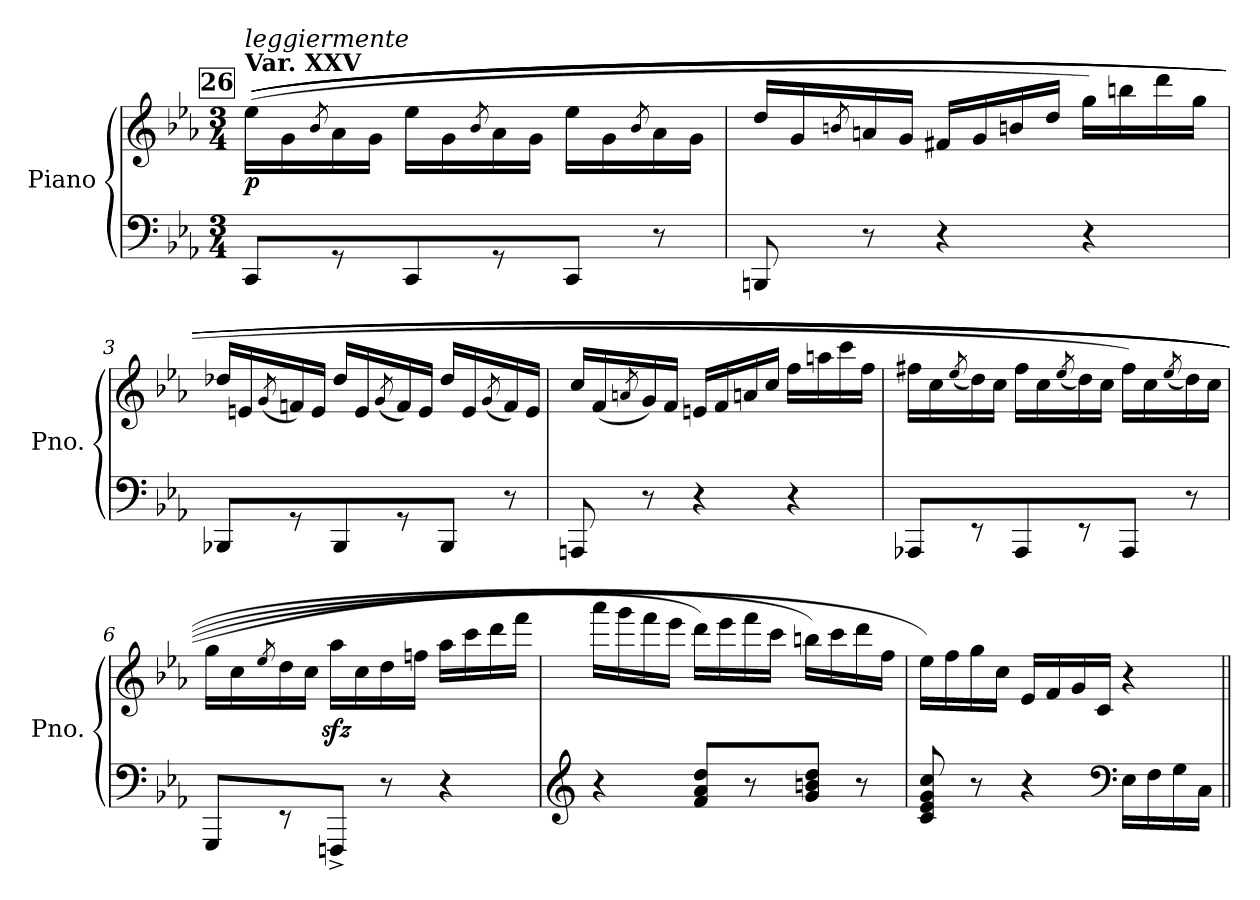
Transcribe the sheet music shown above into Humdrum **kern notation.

**kern	**kern	**dynam
*part1	*part1	*part1
*staff2	*staff1	*staff1/2
*I"Piano	*	*
*I'Pno.	*	*
*clefF4	*clefG2	*
*k[b-e-a-]	*k[b-e-a-]	*
*M3/4	*M3/4	*
!!LO:REH:place=s1:a:B:fs=14:t=26
=1	=1	=1
!	!LO:TX:a:B:t=Var. XXV	!
!	!LO:TX:a:i:t=leggiermente	!
!	!	!LO:DY:b
8CC/L	(>(>(>(>(>(>16ee-\LL	p
.	16g\	.
.	8qb-/	.
8rGG	16a-\	.
.	16g\JJ	.
8CC/	16ee-\LL	.
.	16g\	.
.	8qb-/	.
8rGG	16a-\	.
.	16g\JJ	.
8CC/J	16ee-\LL	.
.	16g\	.
.	8qb-/	.
8r	16a-\	.
.	16g\JJ	.
=2	=2	=2
8BBBn/	16dd/LL	.
.	16g/	.
.	8qbn/	.
8r	16an/	.
.	16g/JJ	.
4r	16f#X/LL	.
.	16g/	.
.	16b/	.
.	16dd/JJ	.
4r	16gg\LL)	.
.	16bbn\	.
.	16ddd\	.
.	16gg\JJ	.
!!LO:LB:g=z
=3	=3	=3
8BBB-X/L	16dd-X/LL	.
.	16en/	.
.	(<8qg/	.
8rGG	16fn/)	.
.	16e/JJ	.
8BBB-/	16dd-/LL	.
.	16e/	.
.	(<8qg/	.
8rGG	16f/)	.
.	16e/JJ	.
8BBB-/J	16dd-/LL	.
.	16e/	.
.	(<8qg/	.
8r	16f/)	.
.	16e/JJ	.
=4	=4	=4
8AAAn/	16cc/LL	.
.	(<16f/	.
.	8qan/	.
8r	16g/)	.
.	16f/JJ	.
4r	16en/LL	.
.	16f/	.
.	16a/	.
.	16cc/JJ	.
4r	16ff\LL	.
.	16aan\	.
.	16ccc\	.
.	16ff\JJ	.
!!LO:LB:g=z
=5	=5	=5
8AAA-X/L	16ff#X\LL	.
.	16cc\	.
.	(<8qee-/	.
8rEE	16dd\)	.
.	16cc\JJ	.
8AAA-/	16ff#\LL	.
.	16cc\	.
.	(<8qee-/	.
8rEE	16dd\)	.
.	16cc\JJ	.
8AAA-/J	16ff#\LL)	.
.	16cc\	.
.	(<8qee-/	.
8r	16dd\)	.
.	16cc\JJ	.
=6	=6	=6
8GGG/L	16gg\LL	.
.	16cc\	.
.	8qee-/	.
8rEE	16dd\	.
.	16cc\JJ	.
8FFFn^/J	16aa-zz<\LL	.
.	16cc\	.
8r	16dd\	.
.	16ffn\JJ	.
4r	16aa-\LL	.
.	16ccc\	.
.	16ddd\	.
.	16fff\JJ	.
!!LO:LB:g=z
=7	=7	=7
*clefG2	*	*
4r	16aaa-\LL)	.
.	16ggg\	.
.	16fff\	.
.	16eee-\JJ	.
8f/ 8a-/ 8dd/L	16ddd\LL)	.
.	16eee-\	.
8r	16fff\	.
.	16ccc\JJ	.
8g/ 8bn/ 8dd/J	16bbn\LL)	.
.	16ccc\	.
8r	16ddd\	.
.	16ff\JJ	.
=8	=8	=8
8c/ 8e-/ 8g/ 8cc/	16ee-\LL)	.
.	16ff\	.
8r	16gg\	.
.	16cc\JJ	.
4r	16e-/LL	.
.	16f/	.
.	16g/	.
.	16c/JJ	.
*clefF4	*	*
16E-\LL	4r	.
16F\	.	.
16G\	.	.
16C\JJ	.	.
=||	=||	=||
*-	*-	*-
